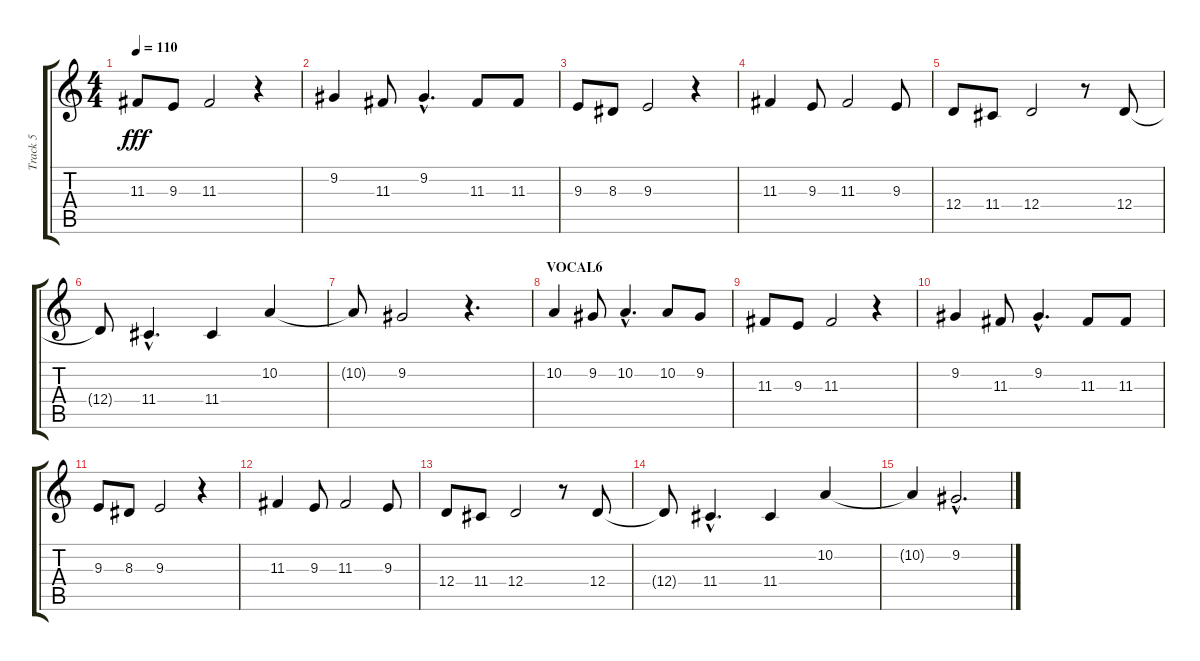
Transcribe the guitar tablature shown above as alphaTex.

\track ("Track 5" "Track 5") {instrument stringensemble1}
\staff {score tabs}
\tuning (E4 B3 G3 D3 A2 E2) {hide}
\ts (4 4)
\tempo 110
\clef g2
\ks c
11.3.8{dy fff} 9.3.8 11.3.2 r.4 |
9.2.4 11.3.8 9.2{hac}.4{d} 11.3.8 11.3.8 |
9.3.8 8.3.8 9.3.2 r.4 |
11.3.4 9.3.8 11.3.2 9.3.8 |
12.4.8 11.4.8 12.4.2 r.8 12.4.8 |
12.4{t}.8 11.4{hac}.4{d} 11.4.4 10.2.4 |
10.2{t}.8 9.2.2 r.4{d} |
\section ("" "VOCAL6")
10.2.4 9.2.8 10.2{hac}.4{d} 10.2.8 9.2.8 |
11.3.8 9.3.8 11.3.2 r.4 |
9.2.4 11.3.8 9.2{hac}.4{d} 11.3.8 11.3.8 |
9.3.8 8.3.8 9.3.2 r.4 |
11.3.4 9.3.8 11.3.2 9.3.8 |
12.4.8 11.4.8 12.4.2 r.8 12.4.8 |
12.4{t}.8 11.4{hac}.4{d} 11.4.4 10.2.4 |
10.2{t}.4 9.2{hac}.2{d}
